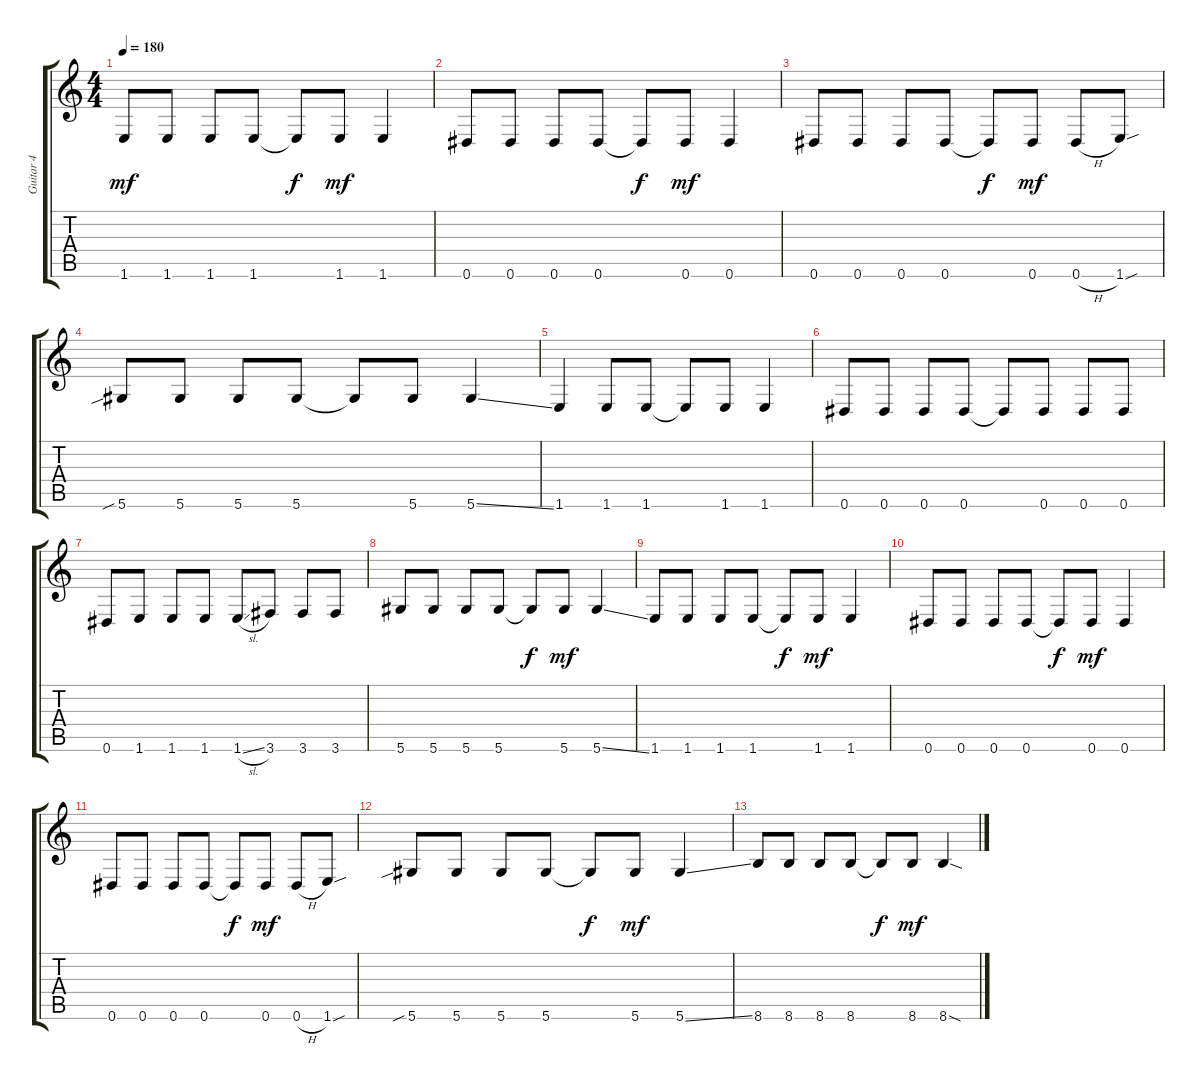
\track ("Guitar 4" "Guitar 4") {instrument electricguitarclean}
\staff {score tabs}
\tuning (Eb4 Bb3 Gb3 Db3 Ab2 Eb2) {hide}
\ts (4 4)
\tempo 180
\clef g2
\ks c
1.6.8{dy mf} 1.6.8 1.6.8 1.6.8 1.6{t}.8{dy f} 1.6.8{dy mf} 1.6.4 |
0.6.8 0.6.8 0.6.8 0.6.8 0.6{t}.8{dy f} 0.6.8{dy mf} 0.6.4 |
0.6.8 0.6.8 0.6.8 0.6.8 0.6{t}.8{dy f} 0.6.8{dy mf} 0.6{h}.8 1.6{sou}.8 |
5.6{sib}.8 5.6.8 5.6.8 5.6.8 5.6{t}.8 5.6.8 5.6{ss}.4 |
1.6.4 1.6.8 1.6.8 1.6{t}.8 1.6.8 1.6.4 |
0.6.8 0.6.8 0.6.8 0.6.8 0.6{t}.8 0.6.8 0.6.8 0.6.8 |
0.6.8 1.6.8 1.6.8 1.6.8 1.6{sl}.8 3.6.8 3.6.8 3.6.8 |
5.6.8 5.6.8 5.6.8 5.6.8 5.6{t}.8{dy f} 5.6.8{dy mf} 5.6{ss}.4 |
1.6.8 1.6.8 1.6.8 1.6.8 1.6{t}.8{dy f} 1.6.8{dy mf} 1.6.4 |
0.6.8 0.6.8 0.6.8 0.6.8 0.6{t}.8{dy f} 0.6.8{dy mf} 0.6.4 |
0.6.8 0.6.8 0.6.8 0.6.8 0.6{t}.8{dy f} 0.6.8{dy mf} 0.6{h}.8 1.6{sou}.8 |
5.6{sib}.8 5.6.8 5.6.8 5.6.8 5.6{t}.8{dy f} 5.6.8{dy mf} 5.6{ss}.4 |
8.6.8 8.6.8 8.6.8 8.6.8 8.6{t}.8{dy f} 8.6.8{dy mf} 8.6{sod}.4
